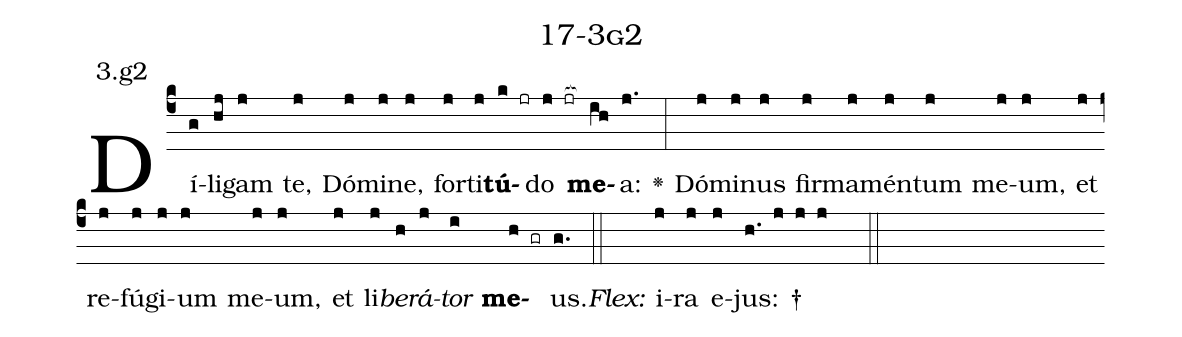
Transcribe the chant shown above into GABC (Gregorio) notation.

name: 17-3g2;
annotation: 3.g2;
%%
(c4)Dí(g)li(hj)gam(j) te,(j) Dó(j)mi(j)ne,(j) for(j)ti(j)<b>tú</b>(k jr)do(j jr[ocb:1{]) <b>me</b>(ih[ocb:0}])a:(j.) <v>\greheightstar</v>(:) Dó(j)mi(j)nus(j) fir(j)ma(j)mén(j)tum(j) me(j)um,(j) et(j) re(j)fú(j)gi(j)um(j) me(j)um,(j) et(j) li(j)<i>be</i>(h)<i>rá</i>(j)<i>tor</i>(i) <b>me</b>(h gr)us.(g.) (::)
<i>Flex:</i>()  i(j)ra(j) e(j)jus: †(h. j j j  ::)

%E(j) u(h) o(j) u(i) a(h) e.(g.) (::)
